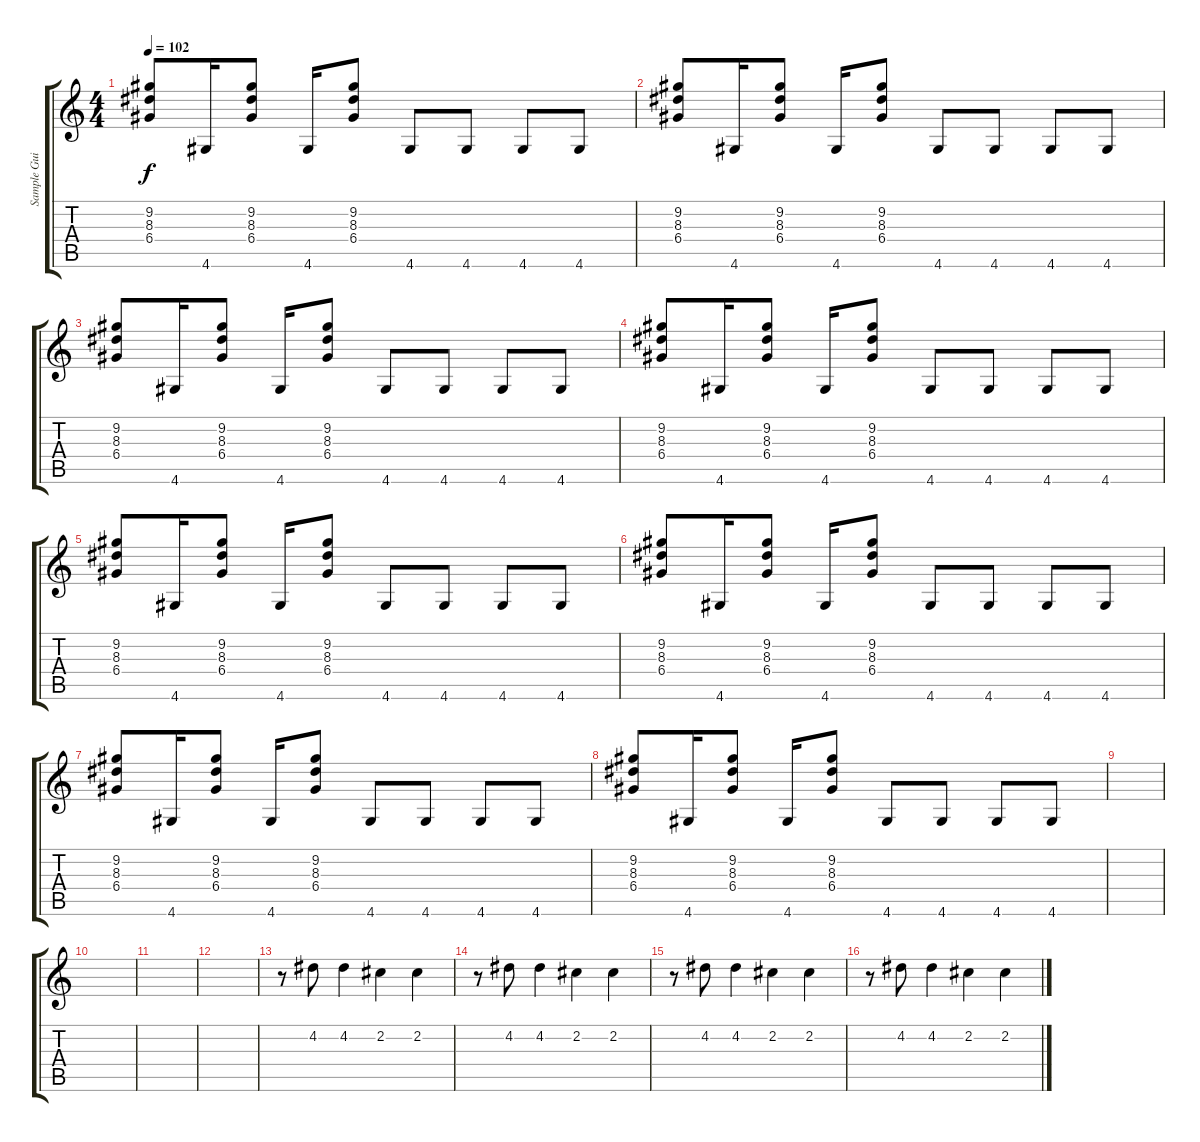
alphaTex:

\track ("Sample Guitarra" "Sample Gui") {instrument distortionguitar}
\staff {score tabs}
\tuning (E4 B3 G3 D3 A2 E2) {hide}
\ts (4 4)
\tempo 102
\clef g2
\ks c
(9.2 8.3 6.4).8{dy f} 4.6.16 (9.2 8.3 6.4).8 4.6.16 (9.2 8.3 6.4).8 4.6.8 4.6.8 4.6.8 4.6.8 |
(9.2 8.3 6.4).8 4.6.16 (9.2 8.3 6.4).8 4.6.16 (9.2 8.3 6.4).8 4.6.8 4.6.8 4.6.8 4.6.8 |
(9.2 8.3 6.4).8 4.6.16 (9.2 8.3 6.4).8 4.6.16 (9.2 8.3 6.4).8 4.6.8 4.6.8 4.6.8 4.6.8 |
(9.2 8.3 6.4).8 4.6.16 (9.2 8.3 6.4).8 4.6.16 (9.2 8.3 6.4).8 4.6.8 4.6.8 4.6.8 4.6.8 |
(9.2 8.3 6.4).8 4.6.16 (9.2 8.3 6.4).8 4.6.16 (9.2 8.3 6.4).8 4.6.8 4.6.8 4.6.8 4.6.8 |
(9.2 8.3 6.4).8 4.6.16 (9.2 8.3 6.4).8 4.6.16 (9.2 8.3 6.4).8 4.6.8 4.6.8 4.6.8 4.6.8 |
(9.2 8.3 6.4).8 4.6.16 (9.2 8.3 6.4).8 4.6.16 (9.2 8.3 6.4).8 4.6.8 4.6.8 4.6.8 4.6.8 |
(9.2 8.3 6.4).8 4.6.16 (9.2 8.3 6.4).8 4.6.16 (9.2 8.3 6.4).8 4.6.8 4.6.8 4.6.8 4.6.8 |
|
|
|
|
r.8 4.2.8 4.2.4 2.2.4 2.2.4 |
r.8 4.2.8 4.2.4 2.2.4 2.2.4 |
r.8 4.2.8 4.2.4 2.2.4 2.2.4 |
r.8 4.2.8 4.2.4 2.2.4 2.2.4
